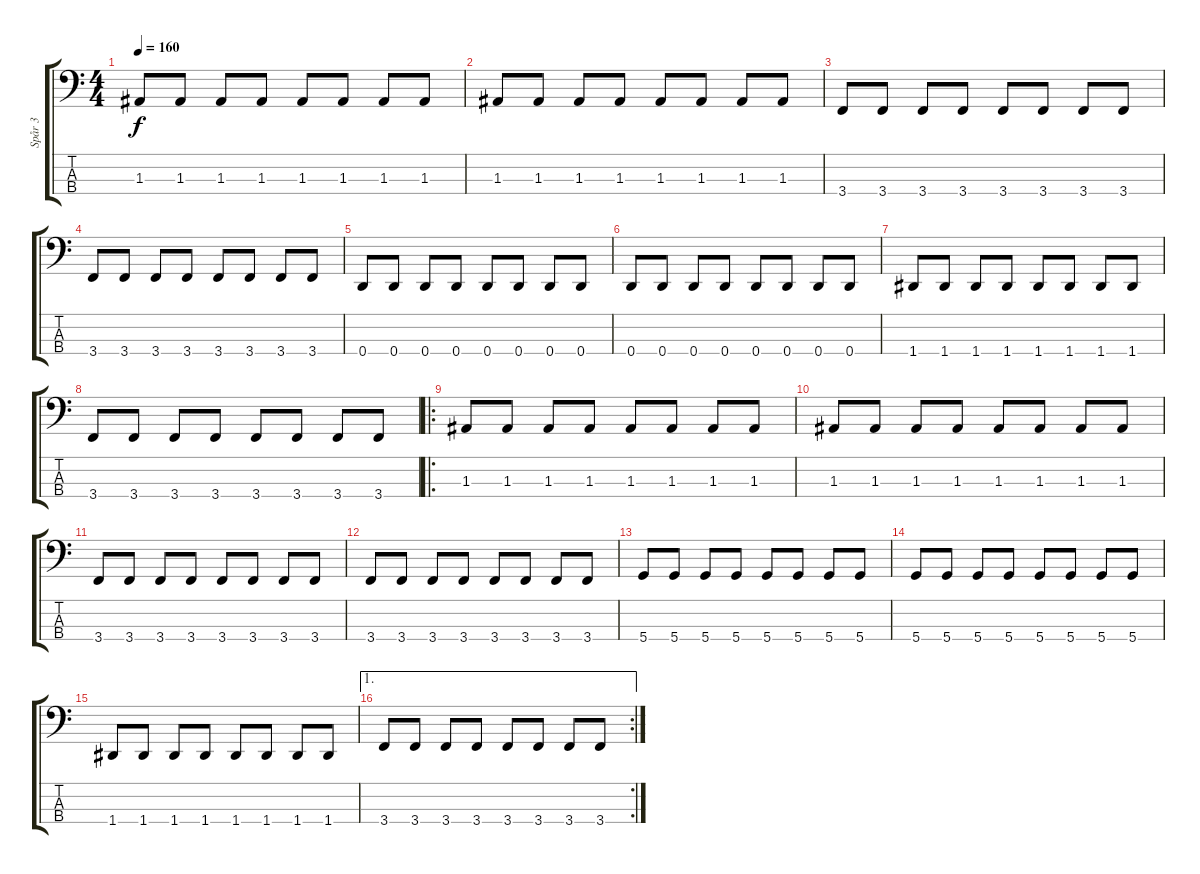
\track ("Spår 3" "Spår 3") {instrument electricbasspick}
\staff {score tabs}
\tuning (G2 D2 A1 D1) {hide}
\ts (4 4)
\tempo 160
\clef f4
\ks c
1.3.8{dy f instrument electricbasspick} 1.3.8 1.3.8 1.3.8 1.3.8 1.3.8 1.3.8 1.3.8 |
1.3.8 1.3.8 1.3.8 1.3.8 1.3.8 1.3.8 1.3.8 1.3.8 |
3.4.8 3.4.8 3.4.8 3.4.8 3.4.8 3.4.8 3.4.8 3.4.8 |
3.4.8 3.4.8 3.4.8 3.4.8 3.4.8 3.4.8 3.4.8 3.4.8 |
0.4.8 0.4.8 0.4.8 0.4.8 0.4.8 0.4.8 0.4.8 0.4.8 |
0.4.8 0.4.8 0.4.8 0.4.8 0.4.8 0.4.8 0.4.8 0.4.8 |
1.4.8 1.4.8 1.4.8 1.4.8 1.4.8 1.4.8 1.4.8 1.4.8 |
3.4.8 3.4.8 3.4.8 3.4.8 3.4.8 3.4.8 3.4.8 3.4.8 |
\ro
1.3.8 1.3.8 1.3.8 1.3.8 1.3.8 1.3.8 1.3.8 1.3.8 |
1.3.8 1.3.8 1.3.8 1.3.8 1.3.8 1.3.8 1.3.8 1.3.8 |
3.4.8 3.4.8 3.4.8 3.4.8 3.4.8 3.4.8 3.4.8 3.4.8 |
3.4.8 3.4.8 3.4.8 3.4.8 3.4.8 3.4.8 3.4.8 3.4.8 |
5.4.8 5.4.8 5.4.8 5.4.8 5.4.8 5.4.8 5.4.8 5.4.8 |
5.4.8 5.4.8 5.4.8 5.4.8 5.4.8 5.4.8 5.4.8 5.4.8 |
1.4.8 1.4.8 1.4.8 1.4.8 1.4.8 1.4.8 1.4.8 1.4.8 |
\ae 1
\rc 2
3.4.8 3.4.8 3.4.8 3.4.8 3.4.8 3.4.8 3.4.8 3.4.8
